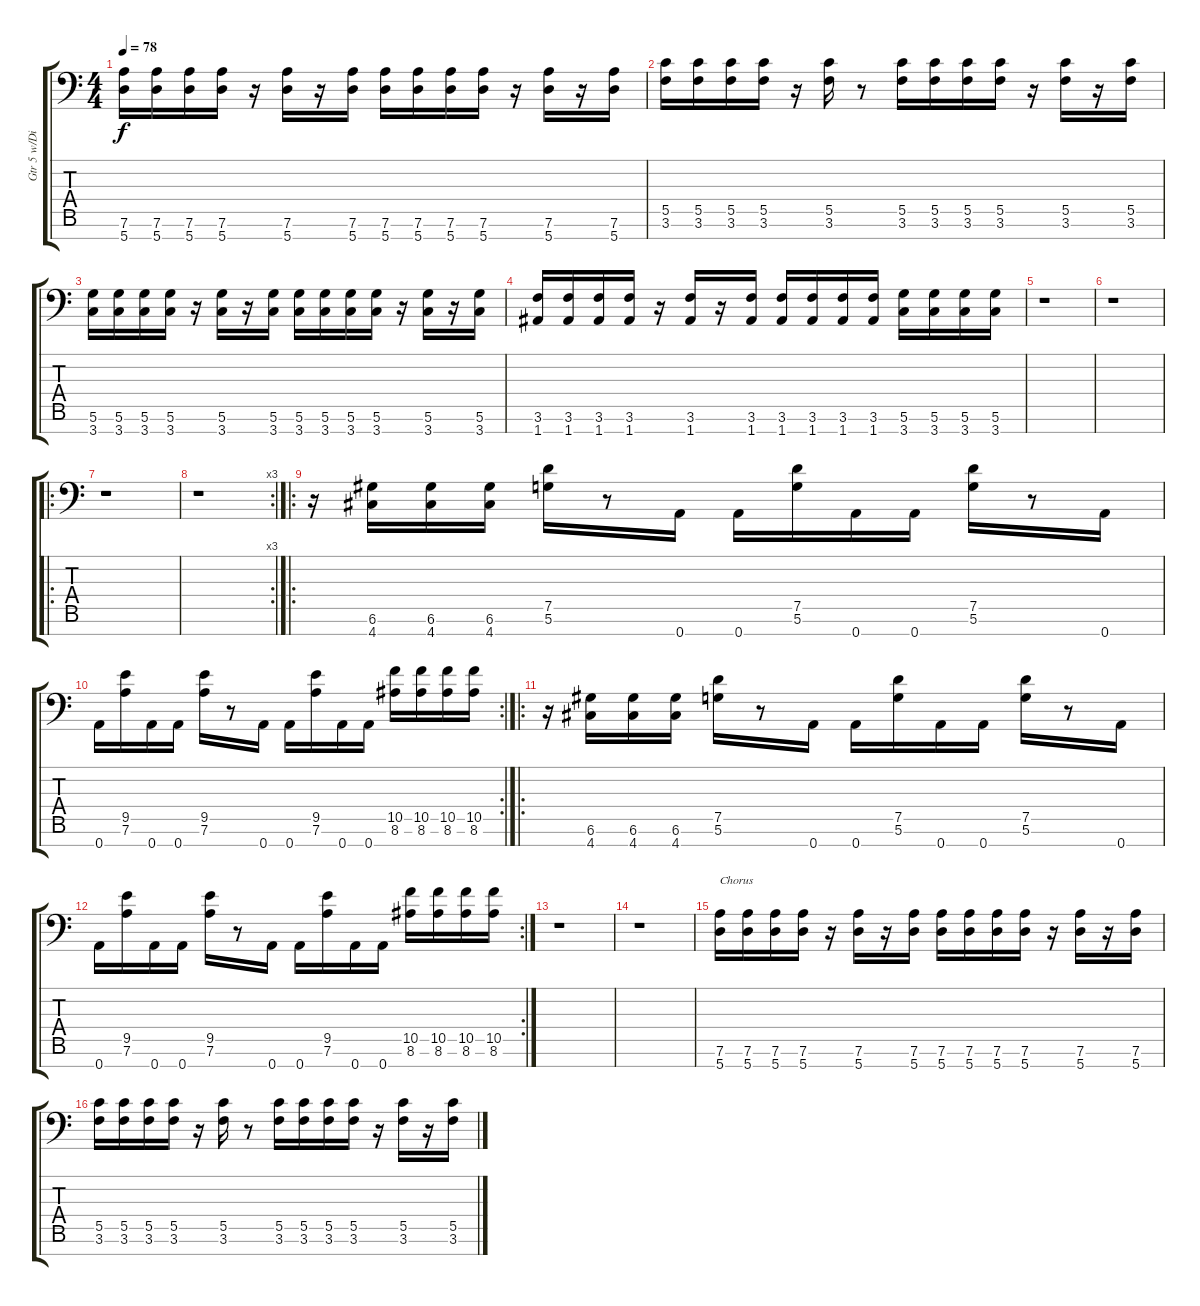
\track ("Gtr 5 w/Dist." "Gtr 5 w/Di") {instrument electricguitarjazz}
\staff {score tabs}
\tuning (D4 A3 F3 C3 G2 D2 A1) {hide}
\ts (4 4)
\tempo 78
\clef f4
\ks c
(7.6 5.7).16{dy f} (7.6 5.7).16 (7.6 5.7).16 (7.6 5.7).16 r.16 (7.6 5.7).16 r.16 (7.6 5.7).16 (7.6 5.7).16 (7.6 5.7).16 (7.6 5.7).16 (7.6 5.7).16 r.16 (7.6 5.7).16 r.16 (7.6 5.7).16 |
(5.5 3.6).16 (5.5 3.6).16 (5.5 3.6).16 (5.5 3.6).16 r.16 (5.5 3.6).16 r.8 (5.5 3.6).16 (5.5 3.6).16 (5.5 3.6).16 (5.5 3.6).16 r.16 (5.5 3.6).16 r.16 (5.5 3.6).16 |
(5.6 3.7).16 (5.6 3.7).16 (5.6 3.7).16 (5.6 3.7).16 r.16 (5.6 3.7).16 r.16 (5.6 3.7).16 (5.6 3.7).16 (5.6 3.7).16 (5.6 3.7).16 (5.6 3.7).16 r.16 (5.6 3.7).16 r.16 (5.6 3.7).16 |
(3.6 1.7).16 (3.6 1.7).16 (3.6 1.7).16 (3.6 1.7).16 r.16 (3.6 1.7).16 r.16 (3.6 1.7).16 (3.6 1.7).16 (3.6 1.7).16 (3.6 1.7).16 (3.6 1.7).16 (5.6 3.7).16 (5.6 3.7).16 (5.6 3.7).16 (5.6 3.7).16 |
r.1 |
r.1 |
\ro
r.1 |
\rc 3
r.1 |
\ro
r.16 (6.6 4.7).16 (6.6 4.7).16 (6.6 4.7).16 (7.5 5.6).16 r.8 0.7.16 0.7.16 (7.5 5.6).16 0.7.16 0.7.16 (7.5 5.6).16 r.8 0.7.16 |
\rc 2
0.7.16 (9.5 7.6).16 0.7.16 0.7.16 (9.5 7.6).16 r.8 0.7.16 0.7.16 (9.5 7.6).16 0.7.16 0.7.16 (10.5 8.6).16 (10.5 8.6).16 (10.5 8.6).16 (10.5 8.6).16 |
\ro
r.16 (6.6 4.7).16 (6.6 4.7).16 (6.6 4.7).16 (7.5 5.6).16 r.8 0.7.16 0.7.16 (7.5 5.6).16 0.7.16 0.7.16 (7.5 5.6).16 r.8 0.7.16 |
\rc 2
0.7.16 (9.5 7.6).16 0.7.16 0.7.16 (9.5 7.6).16 r.8 0.7.16 0.7.16 (9.5 7.6).16 0.7.16 0.7.16 (10.5 8.6).16 (10.5 8.6).16 (10.5 8.6).16 (10.5 8.6).16 |
r.1 |
r.1 |
(7.6 5.7).16{txt "Chorus"} (7.6 5.7).16 (7.6 5.7).16 (7.6 5.7).16 r.16 (7.6 5.7).16 r.16 (7.6 5.7).16 (7.6 5.7).16 (7.6 5.7).16 (7.6 5.7).16 (7.6 5.7).16 r.16 (7.6 5.7).16 r.16 (7.6 5.7).16 |
(5.5 3.6).16 (5.5 3.6).16 (5.5 3.6).16 (5.5 3.6).16 r.16 (5.5 3.6).16 r.8 (5.5 3.6).16 (5.5 3.6).16 (5.5 3.6).16 (5.5 3.6).16 r.16 (5.5 3.6).16 r.16 (5.5 3.6).16
